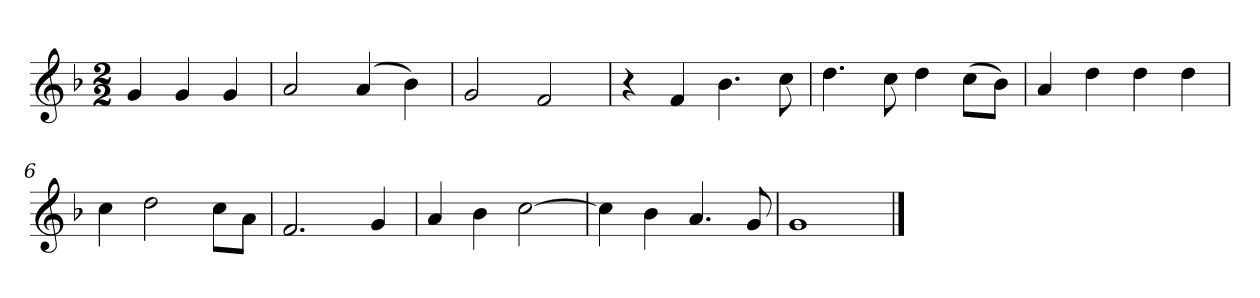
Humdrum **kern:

**kern
*part1
*staff1
*k[b-]
*M2/2
*MM120
=
4g
4g
4g
=1
2a
(4a
4b-)
=2
2g
2f
=3
4r
4f
4.b-
8cc
=4
4.dd
8cc
4dd
(8ccL
8b-J)
=5
4a
4dd
4dd
4dd
=6
4cc
2dd
8ccL
8aJ
=7
2.f
4g
=8
4a
4b-
[2cc
=9
4cc]
4b-
4.a
8g
=10
1g
==
*-
